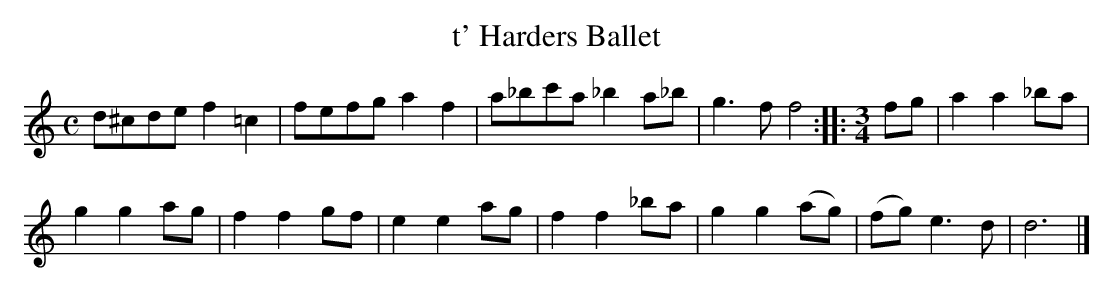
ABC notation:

X:1
T:t' Harders Ballet
M:C
K:Ddor
d^cdef2=c2|fefga2f2|a_bc'a_b2a_b|g3ff4:||:[M:3/4]fg|a2a2_ba|
g2g2ag|f2f2gf|e2e2ag|f2f2_ba|g2g2(ag)|(fg)e3d|d6|]
